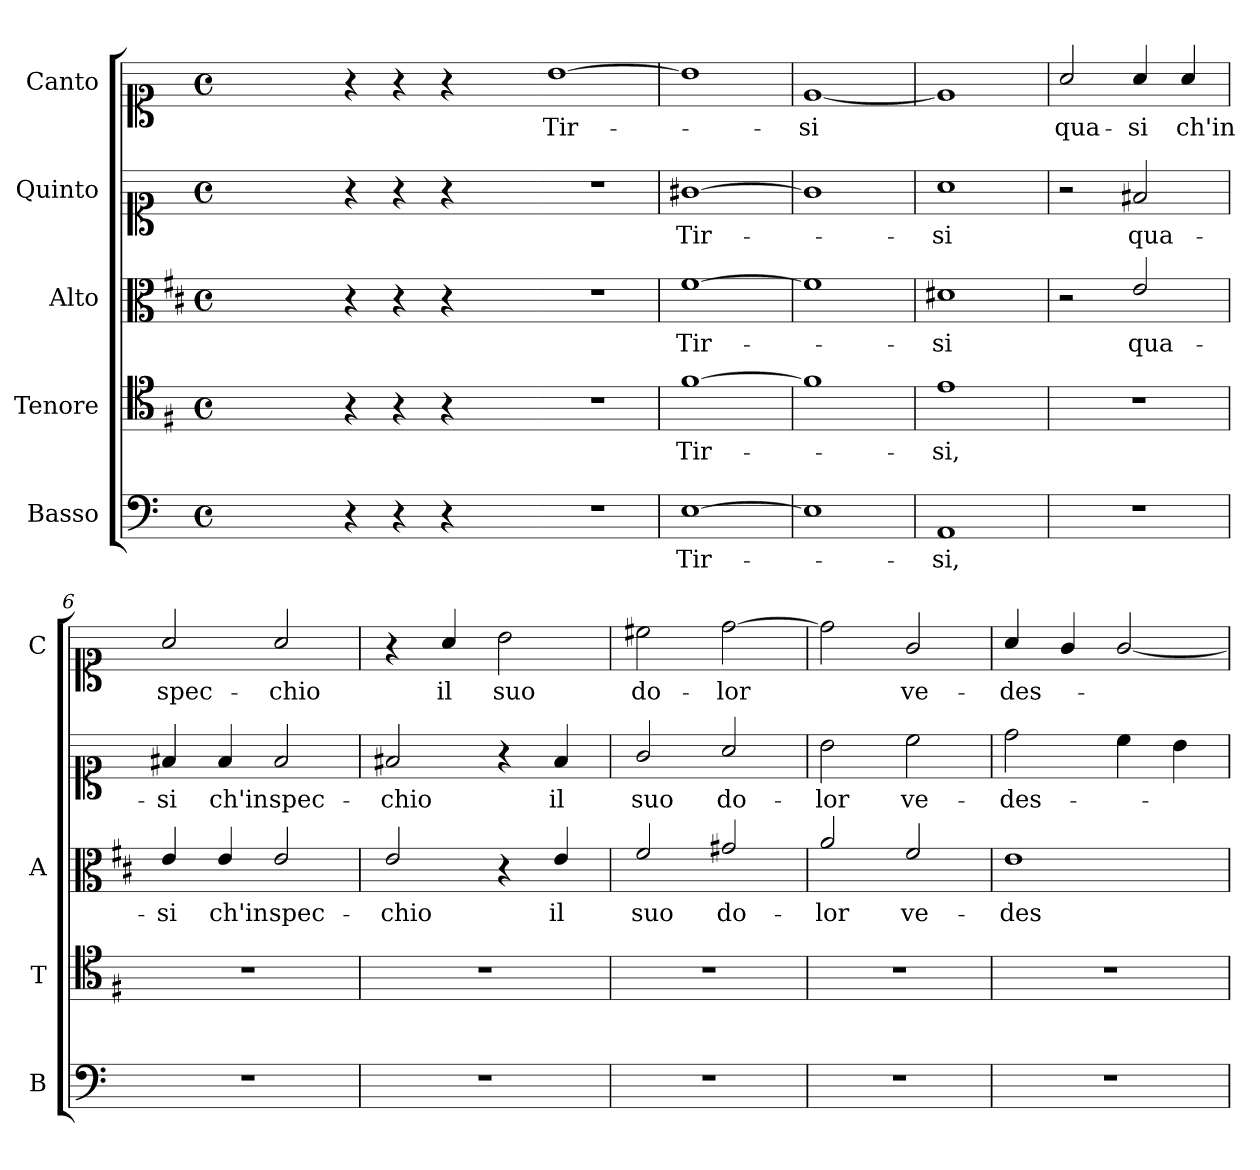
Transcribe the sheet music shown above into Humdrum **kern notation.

**kern	**text	**kern	**text	**kern	**text	**kern	**text	**kern	**text
*part5	*part5	*part4	*part4	*part3	*part3	*part2	*part2	*part1	*part1
*staff5	*staff5	*staff4	*staff4	*staff3	*staff3	*staff2	*staff2	*staff1	*staff1
*I"Basso	*	*I"Tenore	*	*I"Alto	*	*I"Quinto	*	*I"Canto	*
*I'B	*	*I'T	*	*I'A	*	*	*	*I'C	*
*clefF4	*	*clefC4	*	*clefC3	*	*clefC1	*	*clefC1	*
*	*	*ITrd4c7	*	*ITrd1c2	*	*	*	*	*
*k[]	*	*k[]	*	*k[]	*	*k[]	*	*k[]	*
*M4/4	*	*M4/4	*	*M4/4	*	*M4/4	*	*M4/4	*
*met(c)	*	*met(c)	*	*met(c)	*	*met(c)	*	*met(c)	*
*MM80	*	*MM80	*	*MM80	*	*MM80	*	*MM80	*
=	=	=	=	=	=	=	=	=	=
1ryy	.	1ryy	.	1ryy	.	1ryy	.	1ryy	.
=-	=-	=-	=-	=-	=-	=-	=-	=-	=-
4r	.	4r	.	4r	.	4r	.	4r	.
4r	.	4r	.	4r	.	4r	.	4r	.
4r	.	4r	.	4r	.	4r	.	4r	.
4ryy	.	4ryy	.	4ryy	.	4ryy	.	4ryy	.
=1-	=1-	=1-	=1-	=1-	=1-	=1-	=1-	=1-	=1-
!	!	!	!	!	!	!	!	!	!LO:LY:b
1r	.	1r	.	1r	.	1r	.	[1b	Tir-
=2	=2	=2	=2	=2	=2	=2	=2	=2	=2
!	!LO:LY:b	!	!LO:LY:b	!	!LO:LY:b	!	!LO:LY:b	!	!
[1E	Tir-	[1B	Tir-	[1e	Tir-	[1g#X	Tir-	1b]	.
=3	=3	=3	=3	=3	=3	=3	=3	=3	=3
!	!	!	!	!	!	!	!	!	!LO:LY:b
1E]	.	1B]	.	1e]	.	1g#]	.	[1e	-si
=4	=4	=4	=4	=4	=4	=4	=4	=4	=4
!	!LO:LY:b	!	!LO:LY:b	!	!LO:LY:b	!	!LO:LY:b	!	!
1AA	-si,	1A	-si,	1c#X	-si	1a	-si	1e]	.
=5	=5	=5	=5	=5	=5	=5	=5	=5	=5
!	!	!	!	!	!	!	!	!	!LO:LY:b
1r	.	1r	.	2r	.	2r	.	2a/	qua-
!	!	!	!	!	!LO:LY:b	!	!LO:LY:b	!	!LO:LY:b
.	.	.	.	2d/	qua-	2f#X/	qua-	4a/	-si
!	!	!	!	!	!	!	!	!	!LO:LY:b
.	.	.	.	.	.	.	.	4a/	ch'in
=6	=6	=6	=6	=6	=6	=6	=6	=6	=6
!	!	!	!	!	!LO:LY:b	!	!LO:LY:b	!	!LO:LY:b
1r	.	1r	.	4d/	-si	4f#X/	-si	2a/	spec-
!	!	!	!	!	!LO:LY:b	!	!LO:LY:b	!	!
.	.	.	.	4d/	ch'in	4f#/	ch'in	.	.
!	!	!	!	!	!LO:LY:b	!	!LO:LY:b	!	!LO:LY:b
.	.	.	.	2d/	spec-	2f#/	spec-	2a/	-chio
=7	=7	=7	=7	=7	=7	=7	=7	=7	=7
!	!	!	!	!	!LO:LY:b	!	!LO:LY:b	!	!
1r	.	1r	.	2d/	-chio	2f#X/	-chio	4r	.
!	!	!	!	!	!	!	!	!	!LO:LY:b
.	.	.	.	.	.	.	.	4a/	il
!	!	!	!	!	!	!	!	!	!LO:LY:b
.	.	.	.	4r	.	4r	.	2b\	suo
!	!	!	!	!	!LO:LY:b	!	!LO:LY:b	!	!
.	.	.	.	4d/	il	4f#/	il	.	.
!!LO:LB:g=z
=8	=8	=8	=8	=8	=8	=8	=8	=8	=8
!	!	!	!	!	!LO:LY:b	!	!LO:LY:b	!	!LO:LY:b
1r	.	1r	.	2e/	suo	2g/	suo	2cc#X\	do-
!	!	!	!	!	!LO:LY:b	!	!LO:LY:b	!	!LO:LY:b
.	.	.	.	2f#X/	do-	2a/	do-	[2dd\	-lor
=9	=9	=9	=9	=9	=9	=9	=9	=9	=9
!	!	!	!	!	!LO:LY:b	!	!LO:LY:b	!	!
1r	.	1r	.	2g/	-lor	2b\	-lor	2dd\]	.
!	!	!	!	!	!LO:LY:b	!	!LO:LY:b	!	!LO:LY:b
.	.	.	.	2e/	ve-	2cc\	ve-	2g/	ve-
=10	=10	=10	=10	=10	=10	=10	=10	=10	=10
!	!	!	!	!	!LO:LY:b	!	!LO:LY:b	!	!LO:LY:b
1r	.	1r	.	1d	-des-	2dd\	-des-	4a/	-des-
.	.	.	.	.	.	.	.	4g/	.
.	.	.	.	.	.	4cc\	.	[2g/	.
.	.	.	.	.	.	4b\	.	.	.
=	=	=	=	=	=	=	=	=	=
*-	*-	*-	*-	*-	*-	*-	*-	*-	*-
